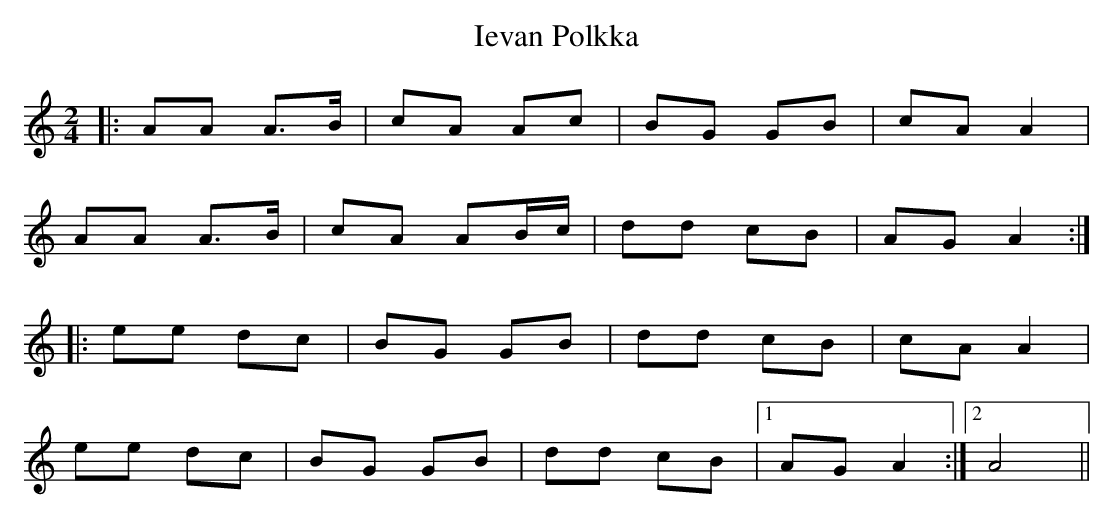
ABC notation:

X:1
T: Ievan Polkka
M: 2/4
L: 1/8
K: Amin
|:AA A>B|cA Ac|BG GB|cA A2|
AA A>B|cA AB/c/|dd cB|AG A2:|
|:ee dc|BG GB|dd cB|cA A2|
ee dc|BG GB|dd cB|1 AG A2:|2 A4||
